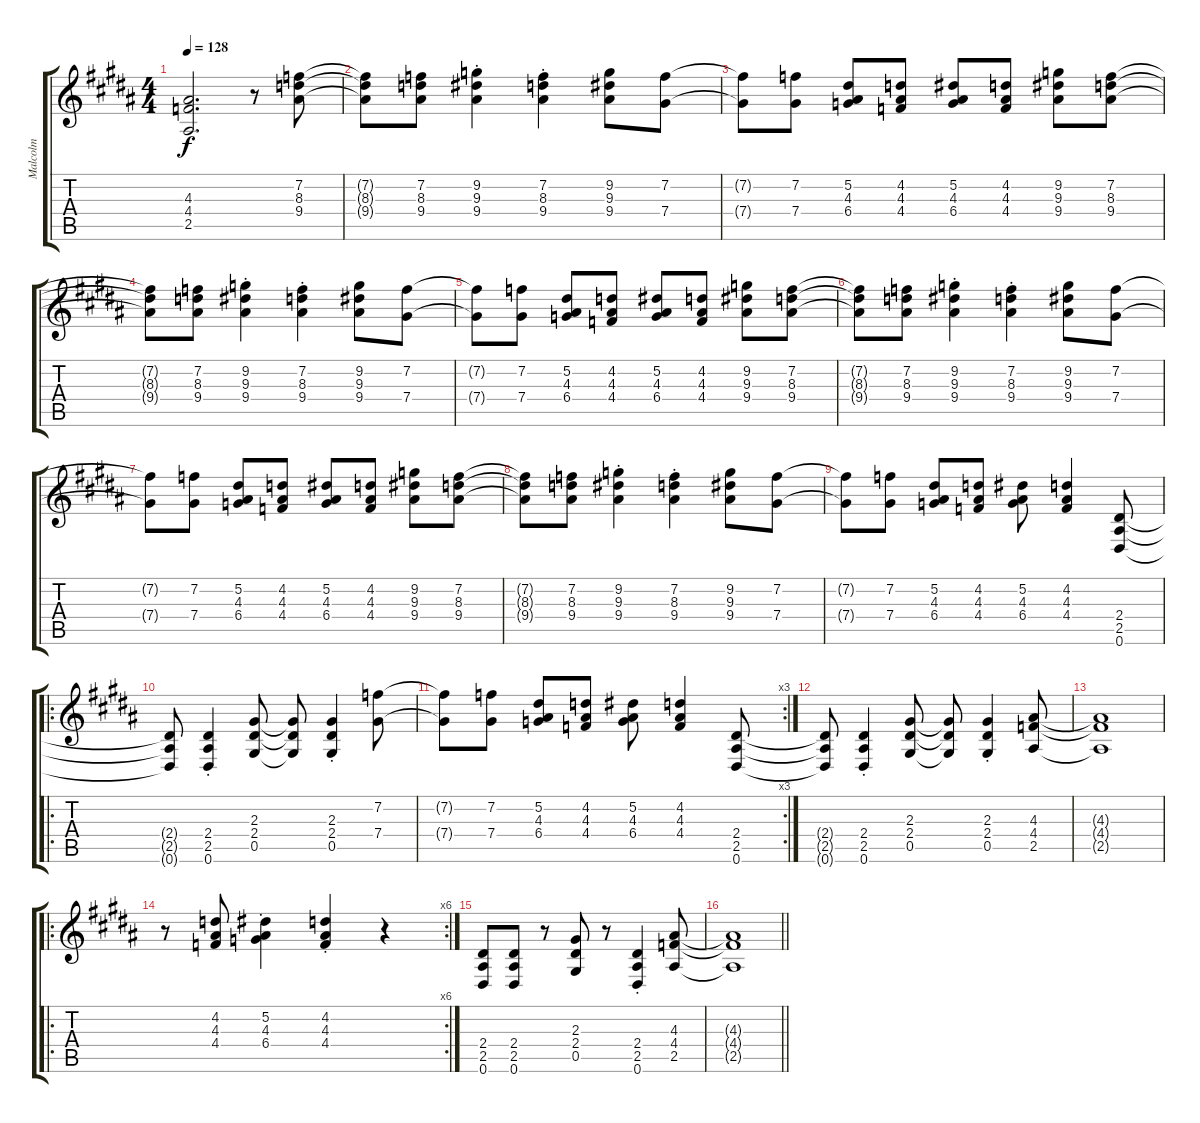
\track ("Malcolm" "Malcolm") {instrument distortionguitar}
\staff {score tabs}
\tuning (Eb4 Bb3 Gb3 Db3 Ab2 Eb2) {hide}
\ts (4 4)
\tempo 128
\clef g2
\ks g#minor
(4.3{t} 4.4{t} 2.5{t}).2{d dy f} r.8 (7.2 8.3 9.4).8 |
(7.2{t} 8.3{t} 9.4{t}).8 (7.2 8.3 9.4).8 (9.2{st} 9.3{st} 9.4{st}).4 (7.2{st} 8.3{st} 9.4{st}).4 (9.2 9.3 9.4).8 (7.2 7.4).8 |
(7.2{t} 7.4{t}).8 (7.2 7.4).8 (5.2 4.3 6.4).8 (4.2 4.3 4.4).8 (5.2 4.3 6.4).8 (4.2 4.3 4.4).8 (9.2 9.3 9.4).8 (7.2 8.3 9.4).8 |
(7.2{t} 8.3{t} 9.4{t}).8 (7.2 8.3 9.4).8 (9.2{st} 9.3{st} 9.4{st}).4 (7.2{st} 8.3{st} 9.4{st}).4 (9.2 9.3 9.4).8 (7.2 7.4).8 |
(7.2{t} 7.4{t}).8 (7.2 7.4).8 (5.2 4.3 6.4).8 (4.2 4.3 4.4).8 (5.2 4.3 6.4).8 (4.2 4.3 4.4).8 (9.2 9.3 9.4).8 (7.2 8.3 9.4).8 |
(7.2{t} 8.3{t} 9.4{t}).8 (7.2 8.3 9.4).8 (9.2{st} 9.3{st} 9.4{st}).4 (7.2{st} 8.3{st} 9.4{st}).4 (9.2 9.3 9.4).8 (7.2 7.4).8 |
(7.2{t} 7.4{t}).8 (7.2 7.4).8 (5.2 4.3 6.4).8 (4.2 4.3 4.4).8 (5.2 4.3 6.4).8 (4.2 4.3 4.4).8 (9.2 9.3 9.4).8 (7.2 8.3 9.4).8 |
(7.2{t} 8.3{t} 9.4{t}).8 (7.2 8.3 9.4).8 (9.2{st} 9.3{st} 9.4{st}).4 (7.2{st} 8.3{st} 9.4{st}).4 (9.2 9.3 9.4).8 (7.2 7.4).8 |
(7.2{t} 7.4{t}).8 (7.2 7.4).8 (5.2 4.3 6.4).8 (4.2 4.3 4.4).8 (5.2 4.3 6.4).8 (4.2 4.3 4.4).4 (2.4 2.5 0.6).8 |
\ro
(2.4{t} 2.5{t} 0.6{t}).8 (2.4{st} 2.5{st} 0.6{st}).4 (2.3 2.4 0.5).8 (2.3{t} 2.4{t} 0.5{t}).8 (2.3{st} 2.4{st} 0.5{st}).4 (7.2 7.4).8 |
\rc 3
(7.2{t} 7.4{t}).8 (7.2 7.4).8 (5.2 4.3 6.4).8 (4.2 4.3 4.4).8 (5.2 4.3 6.4).8 (4.2 4.3 4.4).4 (2.4 2.5 0.6).8 |
(2.4{t} 2.5{t} 0.6{t}).8 (2.4{st} 2.5{st} 0.6{st}).4 (2.3 2.4 0.5).8 (2.3{t} 2.4{t} 0.5{t}).8 (2.3{st} 2.4{st} 0.5{st}).4 (4.3 4.4 2.5).8 |
(4.3{t} 4.4{t} 2.5{t}).1 |
\ro
\rc 6
r.8 (4.2 4.3 4.4).8 (5.2{st} 4.3{st} 6.4{st}).4 (4.2{st} 4.3{st} 4.4{st}).4 r.4 |
(2.4 2.5 0.6).8 (2.4 2.5 0.6).8 r.8 (2.3 2.4 0.5).8 r.8 (2.4{st} 2.5{st} 0.6{st}).4 (4.3 4.4 2.5).8 |
\barLineRight lightlight
(4.3{t} 4.4{t} 2.5{t}).1
